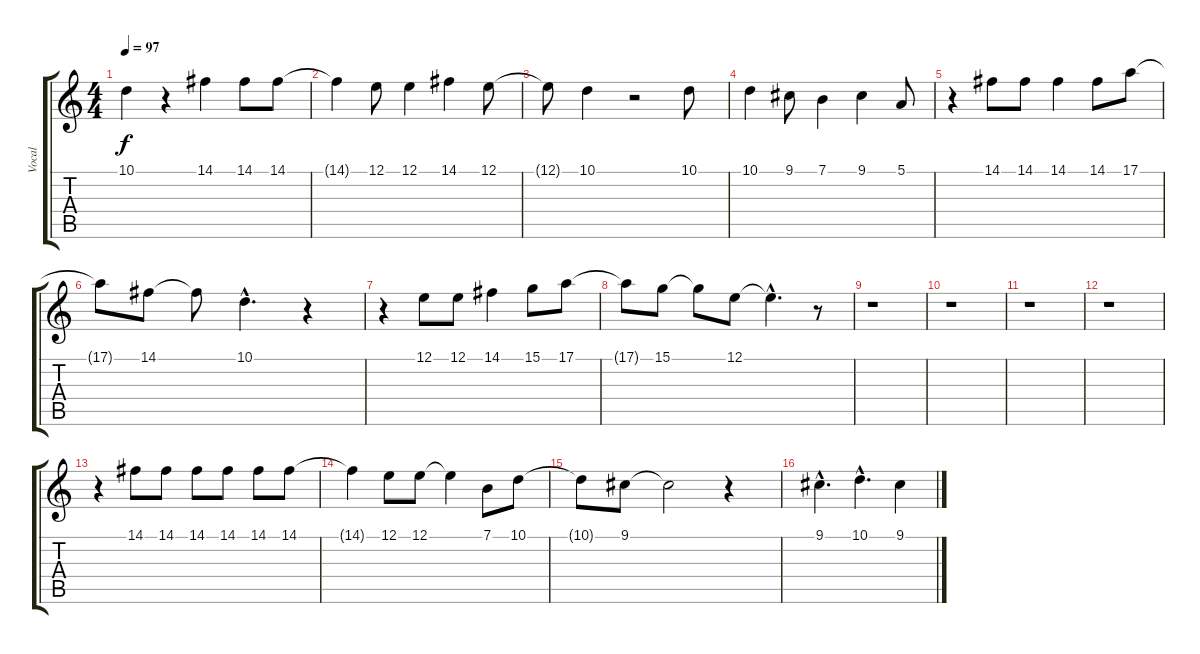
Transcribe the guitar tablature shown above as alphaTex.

\track ("Vocal" "Vocal") {instrument lead6voice}
\staff {score tabs}
\tuning (E4 B3 G3 D3 A2 E2) {hide}
\ts (4 4)
\tempo 97
\clef g2
\ks c
10.1{t}.4{dy f} r.4 14.1.4 14.1.8 14.1.8 |
14.1{t}.4 12.1.8 12.1.4 14.1.4 12.1.8 |
12.1{t}.8 10.1.4 r.2 10.1.8 |
10.1.4 9.1.8 7.1.4 9.1.4 5.1.8 |
r.4 14.1.8 14.1.8 14.1.4 14.1.8 17.1.8 |
17.1{t}.8 14.1.8 14.1{t}.8 10.1{hac}.4{d} r.4 |
r.4 12.1.8 12.1.8 14.1.4 15.1.8 17.1.8 |
17.1{t}.8 15.1.8 15.1{t}.8 12.1.8 12.1{hac t}.4{d} r.8 |
r.1 |
r.1 |
r.1 |
r.1 |
r.4 14.1.8 14.1.8 14.1.8 14.1.8 14.1.8 14.1.8 |
14.1{t}.4 12.1.8 12.1.8 12.1{t}.4 7.1.8 10.1.8 |
10.1{t}.8 9.1.8 9.1{t}.2 r.4 |
9.1{hac}.4{d} 10.1{hac}.4{d} 9.1.4
